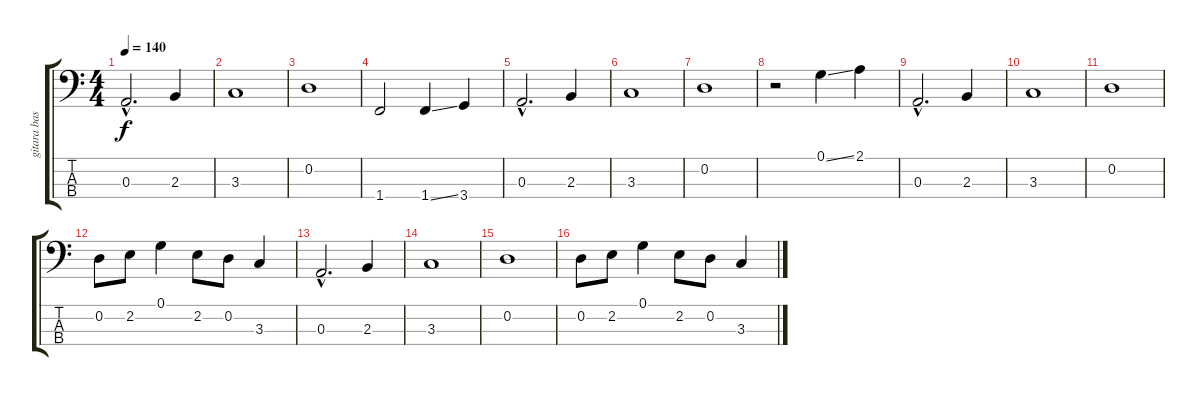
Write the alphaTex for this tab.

\track ("gitara basowa" "gitara bas") {instrument electricbassfinger}
\staff {score tabs}
\tuning (G2 D2 A1 E1) {hide}
\ts (4 4)
\tempo 140
\clef f4
\ks c
0.3{hac}.2{d dy f} 2.3.4 |
3.3.1 |
0.2.1 |
1.4.2 1.4{ss}.4 3.4.4 |
0.3{hac}.2{d} 2.3.4 |
3.3.1 |
0.2.1 |
r.2 0.1{ss}.4 2.1.4 |
0.3{hac}.2{d} 2.3.4 |
3.3.1 |
0.2.1 |
0.2.8 2.2.8 0.1.4 2.2.8 0.2.8 3.3.4 |
0.3{hac}.2{d} 2.3.4 |
3.3.1 |
0.2.1 |
0.2.8 2.2.8 0.1.4 2.2.8 0.2.8 3.3.4
